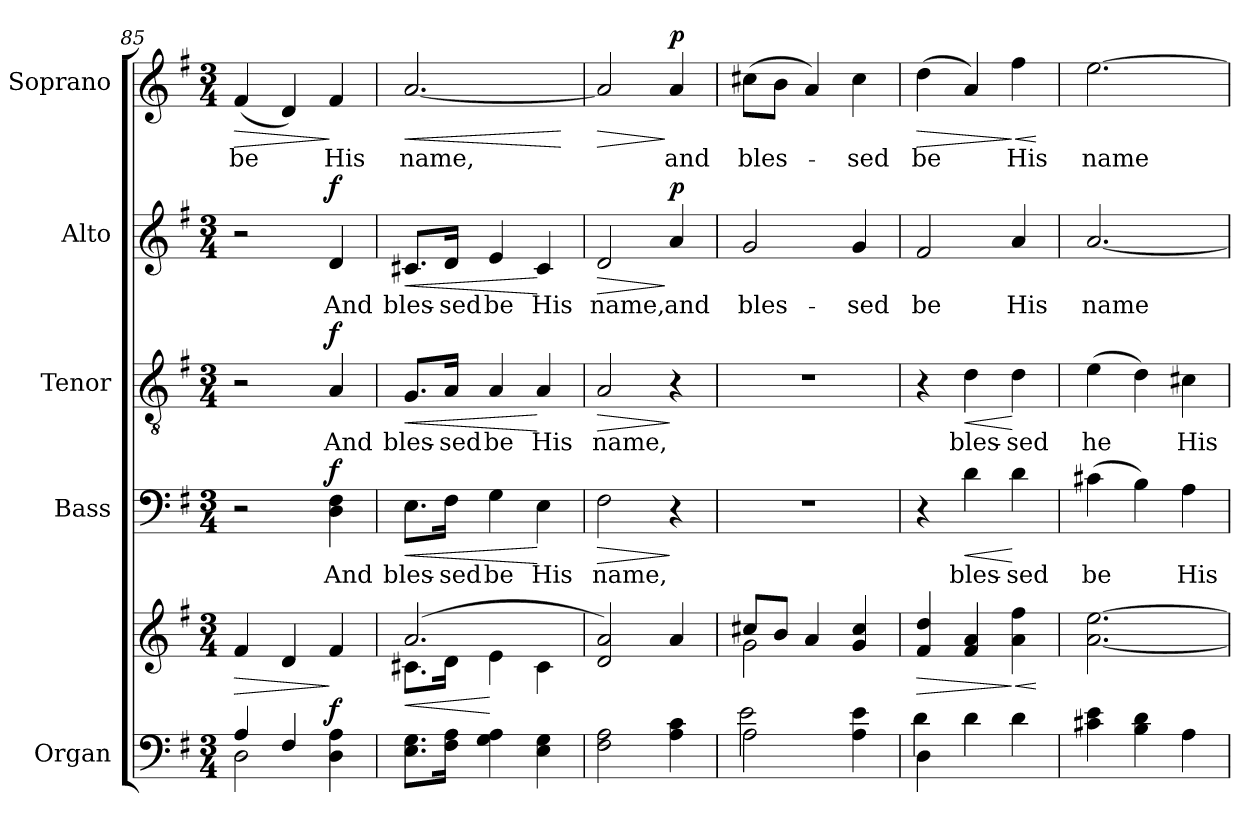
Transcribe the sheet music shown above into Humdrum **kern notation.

**kern	**kern	**dynam	**kern	**text	**dynam	**kern	**text	**dynam	**kern	**text	**dynam	**kern	**text	**dynam
*part5	*part5	*part5	*part4	*part4	*part4	*part3	*part3	*part3	*part2	*part2	*part2	*part1	*part1	*part1
*staff6	*staff5	*staff5/6	*staff4	*staff4	*staff4	*staff3	*staff3	*staff3	*staff2	*staff2	*staff2	*staff1	*staff1	*staff1
*I"Organ	*	*	*I"Bass	*	*	*I"Tenor	*	*	*I"Alto	*	*	*I"Soprano	*	*
*I'Org.	*	*	*I'B.	*	*	*I'T.	*	*	*I'A.	*	*	*I'S.	*	*
*clefF4	*clefG2	*	*clefF4	*	*	*clefGv2	*	*	*clefG2	*	*	*clefG2	*	*
*	*	*	*	*	*	*ITrd7c12	*	*	*	*	*	*	*	*
*k[f#]	*k[f#]	*	*k[f#]	*	*	*k[f#]	*	*	*k[f#]	*	*	*k[f#]	*	*
*G:	*G:	*	*G:	*	*	*G:	*	*	*G:	*	*	*G:	*	*
*M3/4	*M3/4	*	*M3/4	*	*	*M3/4	*	*	*M3/4	*	*	*M3/4	*	*
=85	=85	=85	=85	=85	=85	=85	=85	=85	=85	=85	=85	=85	=85	=85
*^	*	*	*	*	*	*	*	*	*	*	*	*	*	*
!	!	!	!LO:HP:b	!	!	!	!	!	!	!	!	!	!	!	!
!	!	!	!	!	!	!	!	!	!	!	!	!	!	!LO:LY:b:color=#000000	!LO:HP:b
4Ai/	2Di\	4f#i/	>	2r	.	.	2r	.	.	2r	.	.	(4f#i/	be	>
4F#i/	.	4di/	.	.	.	.	.	.	.	.	.	.	4di/)	.	.
!	!	!	!	!	!LO:LY:b:color=#000000	!	!	!	!	!	!	!	!	!	!
!	!	!	!	!	!	!	!	!LO:LY:b:color=#000000	!	!	!	!	!	!	!
!	!	!	!	!	!	!	!	!	!	!	!LO:LY:b:color=#000000	!	!	!	!
!	!	!	!	!	!	!	!	!	!	!	!	!	!	!LO:LY:b:color=#000000	!
4Di\ 4Ai	4ryy	4f#i/	] f	4Di\ 4F#i	And	f	4AAi/	And	f	4di/	And	f	4f#i/	His	]
!!LO:PB:g=z
=86	=86	=86	=86	=86	=86	=86	=86	=86	=86	=86	=86	=86	=86	=86	=86
*	*	*^	*	*	*	*	*	*	*	*	*	*	*	*	*
!	!	!	!	!LO:HP:b	!	!	!	!	!	!	!	!	!	!	!	!
*v	*v	*	*	*	*	*	*	*	*	*	*	*	*	*	*	*
*^	*	*	*	*	*	*	*	*	*	*	*	*	*	*	*
!	!	!	!	!	!	!LO:LY:b:color=#000000	!LO:HP:b	!	!	!	!	!	!	!	!	!
*v	*v	*	*	*	*	*	*	*	*	*	*	*	*	*	*	*
*^	*	*	*	*	*	*	*	*	*	*	*	*	*	*	*
!	!	!	!	!	!	!	!	!	!LO:LY:b:color=#000000	!LO:HP:b	!	!	!	!	!	!
*v	*v	*	*	*	*	*	*	*	*	*	*	*	*	*	*	*
*^	*	*	*	*	*	*	*	*	*	*	*	*	*	*	*
!	!	!	!	!	!	!	!	!	!	!	!	!LO:LY:b:color=#000000	!LO:HP:b	!	!	!
*v	*v	*	*	*	*	*	*	*	*	*	*	*	*	*	*	*
*^	*	*	*	*	*	*	*	*	*	*	*	*	*	*	*
!	!	!	!	!	!	!	!	!	!	!	!	!	!	!	!LO:LY:b:color=#000000	!LO:HP:b
*v	*v	*	*	*	*	*	*	*	*	*	*	*	*	*	*	*
8.Ei\ 8.GiL	(2.ai/	8.c#Xi\L	<	8.Ei\L	bles-	<	8.GGi/L	bles-	<	8.c#Xi/L	bles-	<	[2.ai/	name,	<
!	!	!	!	!	!LO:LY:b:color=#000000	!	!	!	!	!	!	!	!	!	!
!	!	!	!	!	!	!	!	!LO:LY:b:color=#000000	!	!	!	!	!	!	!
!	!	!	!	!	!	!	!	!	!	!	!LO:LY:b:color=#000000	!	!	!	!
16F#i\ 16AiJk	.	16di\Jk	.	16F#i\Jk	-sed	.	16AAi/Jk	-sed	.	16di/Jk	-sed	.	.	.	.
!	!	!	!	!	!LO:LY:b:color=#000000	!	!	!	!	!	!	!	!	!	!
!	!	!	!	!	!	!	!	!LO:LY:b:color=#000000	!	!	!	!	!	!	!
!	!	!	!	!	!	!	!	!	!	!	!LO:LY:b:color=#000000	!	!	!	!
4Gi\ 4Ai	.	4ei\	[	4Gi\	be	.	4AAi/	be	.	4ei/	be	.	.	.	.
!	!	!	!	!	!LO:LY:b:color=#000000	!	!	!	!	!	!	!	!	!	!
!	!	!	!	!	!	!	!	!LO:LY:b:color=#000000	!	!	!	!	!	!	!
!	!	!	!	!	!	!	!	!	!	!	!LO:LY:b:color=#000000	!	!	!	!
4Ei\ 4Gi	.	4c#i\	.	4Ei\	His	[	4AAi/	His	[	4c#i/	His	[	.	.	.
*	*v	*v	*	*	*	*	*	*	*	*	*	*	*	*	*
.	.	.	.	.	.	.	.	.	.	.	.	.	.	[
=87	=87	=87	=87	=87	=87	=87	=87	=87	=87	=87	=87	=87	=87	=87
!	!	!	!	!LO:LY:b:color=#000000	!LO:HP:b	!	!	!	!	!	!	!	!	!
!	!	!	!	!	!	!	!LO:LY:b:color=#000000	!LO:HP:b	!	!	!	!	!	!
!	!	!	!	!	!	!	!	!	!	!LO:LY:b:color=#000000	!LO:HP:b	!	!	!LO:HP:b
2F#i\ 2Ai	2di/ 2ai)	.	2F#i\	name,	>	2AAi/	name,	>	2di/	name,	>	2ai/]	.	>
!	!	!	!	!	!	!	!	!	!	!LO:LY:b:color=#000000	!	!	!	!
!	!	!	!	!	!	!	!	!	!	!	!	!	!LO:LY:b:color=#000000	!
4Ai\ 4ci	4ai/	.	4r	.	]	4r	.	]	4ai/	and	] p	4ai/	and	] p
=88	=88	=88	=88	=88	=88	=88	=88	=88	=88	=88	=88	=88	=88	=88
*^	*^	*	*	*	*	*	*	*	*	*	*	*	*	*
*	*^	*	*	*	*	*	*	*	*	*	*	*	*	*	*	*
!	!	!	!	!	!	!LO:N:vis=1	!	!	!LO:N:vis=1	!	!	!	!	!	!	!	!
!	!	!	!	!	!	!	!	!	!	!	!	!	!LO:LY:b:color=#000000	!	!	!	!
!	!	!	!	!	!	!	!	!	!	!	!	!	!	!	!	!LO:LY:b:color=#000000	!
2ryy	2Ai\	2ei\	8cc#Xi/L	2gi\	.	2.r	.	.	2.r	.	.	2gi/	bles-	.	(8cc#Xi\L	bles-	.
.	.	.	8bi/J	.	.	.	.	.	.	.	.	.	.	.	8bi\J	.	.
.	.	.	4ai/	.	.	.	.	.	.	.	.	.	.	.	4ai/)	.	.
!	!	!	!	!	!	!	!	!	!	!	!	!	!LO:LY:b:color=#000000	!	!	!	!
!	!	!	!	!	!	!	!	!	!	!	!	!	!	!	!	!LO:LY:b:color=#000000	!
4Ai\ 4ei	4ryy	4ryy	4gi/ 4cc#i	4ryy	.	.	.	.	.	.	.	4gi/	-sed	.	4cc#i\	-sed	.
=89	=89	=89	=89	=89	=89	=89	=89	=89	=89	=89	=89	=89	=89	=89	=89	=89	=89
!	!	!	!	!	!LO:HP:b	!	!	!	!	!	!	!	!	!	!	!	!
*	*	*	*v	*v	*	*	*	*	*	*	*	*	*	*	*	*	*
*	*	*	*^	*	*	*	*	*	*	*	*	*	*	*	*	*
!	!	!	!	!	!	!	!	!	!	!	!	!	!LO:LY:b:color=#000000	!	!	!	!
*	*	*	*v	*v	*	*	*	*	*	*	*	*	*	*	*	*	*
*	*	*	*^	*	*	*	*	*	*	*	*	*	*	*	*	*
!	!	!	!	!	!	!	!	!	!	!	!	!	!	!	!	!LO:LY:b:color=#000000	!LO:HP:b
*	*	*	*v	*v	*	*	*	*	*	*	*	*	*	*	*	*	*
4ryy	4Di\	4di\	4f#i/ 4ddi	>	4r	.	.	4r	.	.	2f#i/	be	.	(4ddi\	be	>
!	!	!	!	!	!	!LO:LY:b:color=#000000	!LO:HP:b	!	!	!	!	!	!	!	!	!
!	!	!	!	!	!	!	!	!	!LO:LY:b:color=#000000	!LO:HP:b	!	!	!	!	!	!
4di\	2ryy	2ryy	4f#i/ 4ai	.	4di\	bles-	<	4Di\	bles-	<	.	.	.	4ai/)	.	.
!	!	!	!	!LO:HP:n=1:b	!	!	!	!	!	!	!	!	!	!	!	!
!	!	!	!	!	!	!LO:LY:b:color=#000000	!	!	!	!	!	!	!	!	!	!
!	!	!	!	!	!	!	!	!	!LO:LY:b:color=#000000	!	!	!	!	!	!	!
!	!	!	!	!	!	!	!	!	!	!	!	!LO:LY:b:color=#000000	!	!	!	!
!	!	!	!	!	!	!	!	!	!	!	!	!	!	!	!LO:LY:b:color=#000000	!LO:HP:n=1:b
4di\	.	.	4ai\ 4ff#i	] <	4di\	-sed	[	4Di\	-sed	[	4ai/	His	.	4ff#i\	His	] <
*v	*v	*v	*	*	*	*	*	*	*	*	*	*	*	*	*	*
.	.	[	.	.	.	.	.	.	.	.	.	.	.	[
=90	=90	=90	=90	=90	=90	=90	=90	=90	=90	=90	=90	=90	=90	=90
!	!	!	!	!LO:LY:b:color=#000000	!	!	!	!	!	!	!	!	!	!
!	!	!	!	!	!	!	!LO:LY:b:color=#000000	!	!	!	!	!	!	!
!	!	!	!	!	!	!	!	!	!	!LO:LY:b:color=#000000	!	!	!	!
!	!	!	!	!	!	!	!	!	!	!	!	!	!LO:LY:b:color=#000000	!
4c#Xi\ 4ei	[2.ai\ [2.eei	.	(4c#Xi\	be	.	(4Ei\	he	.	[2.ai/	name	.	[2.eei\	name	.
4Bi\ 4di	.	.	4Bi\)	.	.	4Di\)	.	.	.	.	.	.	.	.
!	!	!	!	!LO:LY:b:color=#000000	!	!	!	!	!	!	!	!	!	!
!	!	!	!	!	!	!	!LO:LY:b:color=#000000	!	!	!	!	!	!	!
4Ai\	.	.	4Ai\	His	.	4C#Xi\	His	.	.	.	.	.	.	.
=	=	=	=	=	=	=	=	=	=	=	=	=	=	=
*-	*-	*-	*-	*-	*-	*-	*-	*-	*-	*-	*-	*-	*-	*-
